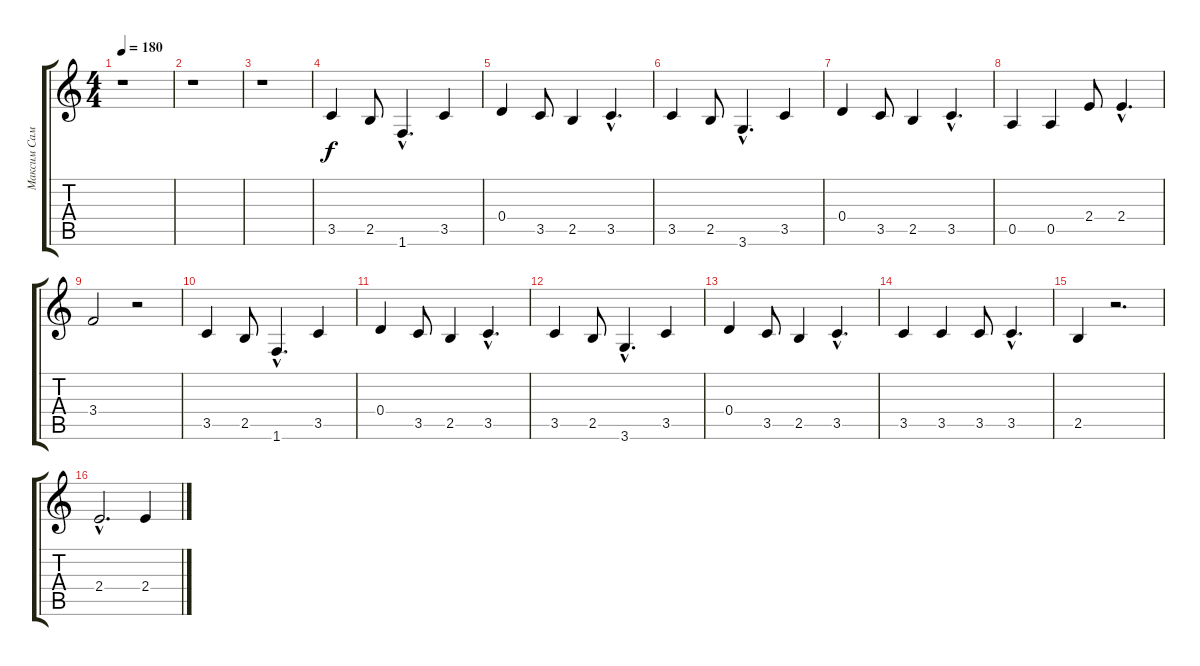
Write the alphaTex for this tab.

\track ("Максим Самосват" "Максим Сам") {instrument contrabass}
\staff {score tabs}
\tuning (E4 B3 G3 D3 A2 E2) {hide}
\ts (4 4)
\tempo 180
\clef g2
\ks c
r.1{dy f} |
r.1 |
r.1 |
3.5.4 2.5.8 1.6{hac}.4{d} 3.5.4 |
0.4.4 3.5.8 2.5.4 3.5{hac}.4{d} |
3.5.4 2.5.8 3.6{hac}.4{d} 3.5.4 |
0.4.4 3.5.8 2.5.4 3.5{hac}.4{d} |
0.5.4 0.5.4 2.4.8 2.4{hac}.4{d} |
3.4.2 r.2 |
3.5.4 2.5.8 1.6{hac}.4{d} 3.5.4 |
0.4.4 3.5.8 2.5.4 3.5{hac}.4{d} |
3.5.4 2.5.8 3.6{hac}.4{d} 3.5.4 |
0.4.4 3.5.8 2.5.4 3.5{hac}.4{d} |
3.5.4 3.5.4 3.5.8 3.5{hac}.4{d} |
2.5.4 r.2{d} |
2.4{hac}.2{d} 2.4.4
